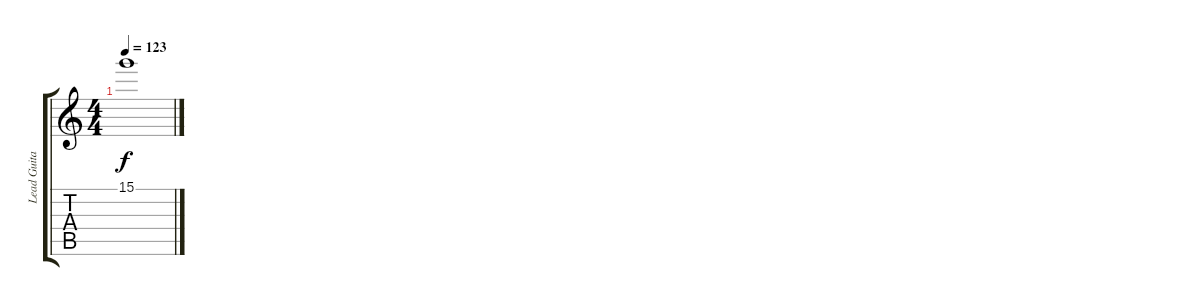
\track ("Lead Guitar" "Lead Guita") {instrument distortionguitar}
\staff {score tabs}
\tuning (E4 B3 G3 D3 A2 E2) {hide}
\ts (4 4)
\tempo 123
\clef g2
\ks c
15.1{t}.1{dy f}
